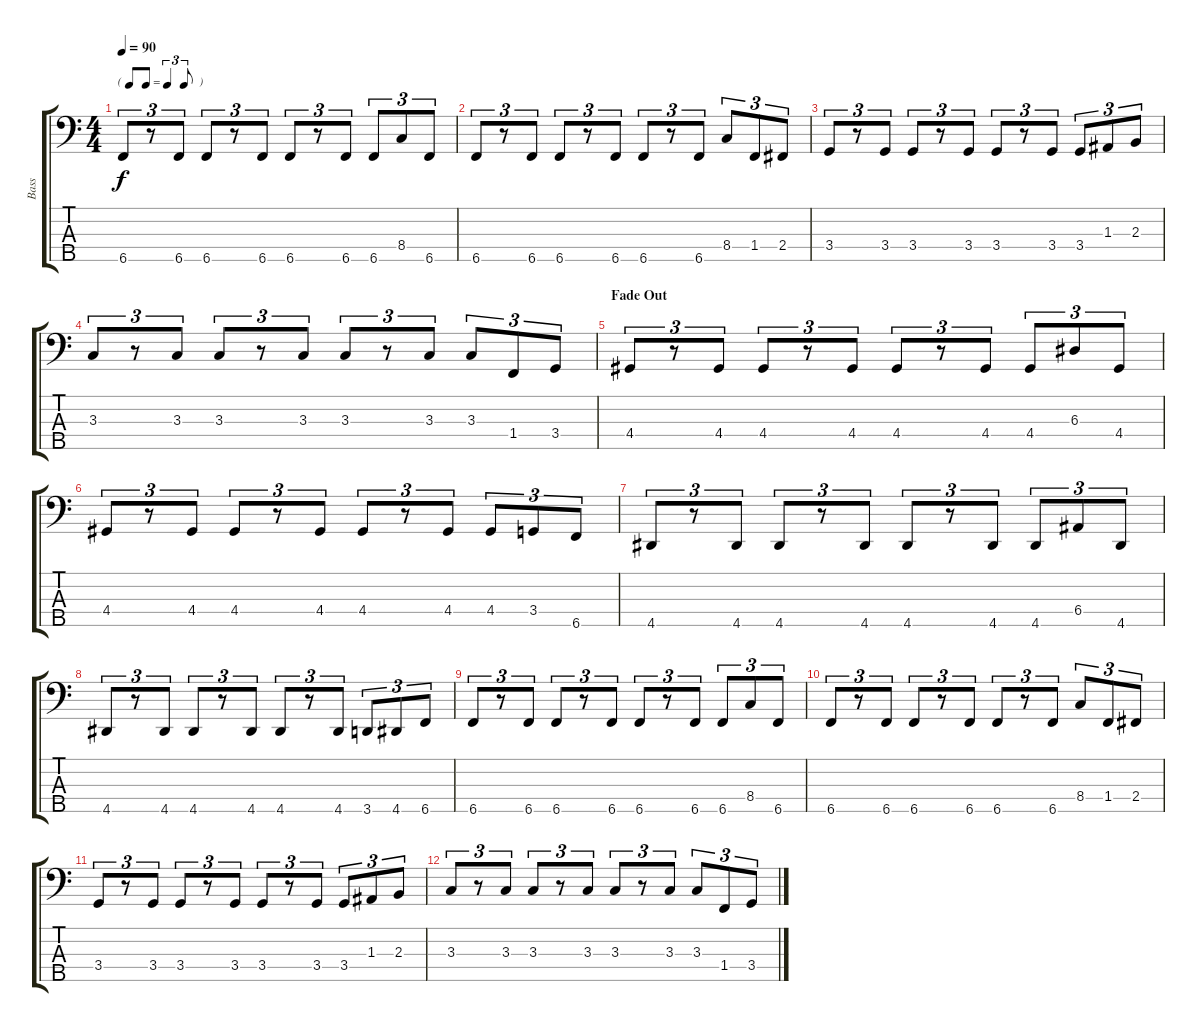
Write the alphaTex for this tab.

\track ("Bass" "Bass") {instrument electricbasspick}
\staff {score tabs}
\tuning (G2 D2 A1 E1 B0) {hide}
\ts (4 4)
\tf triplet8th
\tempo 90
\clef f4
\ks c
6.5.8{tu (3 2) dy f} r.8{tu (3 2)} 6.5.8{tu (3 2)} 6.5.8{tu (3 2)} r.8{tu (3 2)} 6.5.8{tu (3 2)} 6.5.8{tu (3 2)} r.8{tu (3 2)} 6.5.8{tu (3 2)} 6.5.8{tu (3 2)} 8.4.8{tu (3 2)} 6.5.8{tu (3 2)} |
6.5.8{tu (3 2)} r.8{tu (3 2)} 6.5.8{tu (3 2)} 6.5.8{tu (3 2)} r.8{tu (3 2)} 6.5.8{tu (3 2)} 6.5.8{tu (3 2)} r.8{tu (3 2)} 6.5.8{tu (3 2)} 8.4.8{tu (3 2)} 1.4.8{tu (3 2)} 2.4.8{tu (3 2)} |
3.4.8{tu (3 2)} r.8{tu (3 2)} 3.4.8{tu (3 2)} 3.4.8{tu (3 2)} r.8{tu (3 2)} 3.4.8{tu (3 2)} 3.4.8{tu (3 2)} r.8{tu (3 2)} 3.4.8{tu (3 2)} 3.4.8{tu (3 2)} 1.3.8{tu (3 2)} 2.3.8{tu (3 2)} |
3.3.8{tu (3 2)} r.8{tu (3 2)} 3.3.8{tu (3 2)} 3.3.8{tu (3 2)} r.8{tu (3 2)} 3.3.8{tu (3 2)} 3.3.8{tu (3 2) volume 12} r.8{tu (3 2)} 3.3.8{tu (3 2)} 3.3.8{tu (3 2) volume 10} 1.4.8{tu (3 2)} 3.4.8{tu (3 2)} |
\section ("" "Fade Out")
4.4.8{tu (3 2) volume 8} r.8{tu (3 2)} 4.4.8{tu (3 2)} 4.4.8{tu (3 2)} r.8{tu (3 2)} 4.4.8{tu (3 2)} 4.4.8{tu (3 2) volume 6} r.8{tu (3 2)} 4.4.8{tu (3 2)} 4.4.8{tu (3 2)} 6.3.8{tu (3 2)} 4.4.8{tu (3 2)} |
4.4.8{tu (3 2)} r.8{tu (3 2)} 4.4.8{tu (3 2)} 4.4.8{tu (3 2)} r.8{tu (3 2)} 4.4.8{tu (3 2)} 4.4.8{tu (3 2)} r.8{tu (3 2)} 4.4.8{tu (3 2)} 4.4.8{tu (3 2)} 3.4.8{tu (3 2)} 6.5.8{tu (3 2)} |
4.5.8{tu (3 2)} r.8{tu (3 2)} 4.5.8{tu (3 2)} 4.5.8{tu (3 2)} r.8{tu (3 2)} 4.5.8{tu (3 2)} 4.5.8{tu (3 2)} r.8{tu (3 2)} 4.5.8{tu (3 2)} 4.5.8{tu (3 2)} 6.4.8{tu (3 2)} 4.5.8{tu (3 2)} |
4.5.8{tu (3 2)} r.8{tu (3 2)} 4.5.8{tu (3 2)} 4.5.8{tu (3 2)} r.8{tu (3 2)} 4.5.8{tu (3 2)} 4.5.8{tu (3 2)} r.8{tu (3 2)} 4.5.8{tu (3 2)} 3.5.8{tu (3 2)} 4.5.8{tu (3 2)} 6.5.8{tu (3 2)} |
6.5.8{tu (3 2)} r.8{tu (3 2)} 6.5.8{tu (3 2)} 6.5.8{tu (3 2)} r.8{tu (3 2)} 6.5.8{tu (3 2)} 6.5.8{tu (3 2)} r.8{tu (3 2)} 6.5.8{tu (3 2)} 6.5.8{tu (3 2)} 8.4.8{tu (3 2)} 6.5.8{tu (3 2)} |
6.5.8{tu (3 2)} r.8{tu (3 2)} 6.5.8{tu (3 2)} 6.5.8{tu (3 2)} r.8{tu (3 2)} 6.5.8{tu (3 2)} 6.5.8{tu (3 2)} r.8{tu (3 2)} 6.5.8{tu (3 2)} 8.4.8{tu (3 2)} 1.4.8{tu (3 2)} 2.4.8{tu (3 2)} |
3.4.8{tu (3 2)} r.8{tu (3 2)} 3.4.8{tu (3 2)} 3.4.8{tu (3 2)} r.8{tu (3 2)} 3.4.8{tu (3 2)} 3.4.8{tu (3 2)} r.8{tu (3 2)} 3.4.8{tu (3 2)} 3.4.8{tu (3 2)} 1.3.8{tu (3 2)} 2.3.8{tu (3 2)} |
3.3.8{tu (3 2)} r.8{tu (3 2)} 3.3.8{tu (3 2)} 3.3.8{tu (3 2)} r.8{tu (3 2)} 3.3.8{tu (3 2)} 3.3.8{tu (3 2)} r.8{tu (3 2)} 3.3.8{tu (3 2)} 3.3.8{tu (3 2)} 1.4.8{tu (3 2)} 3.4.8{tu (3 2)}
